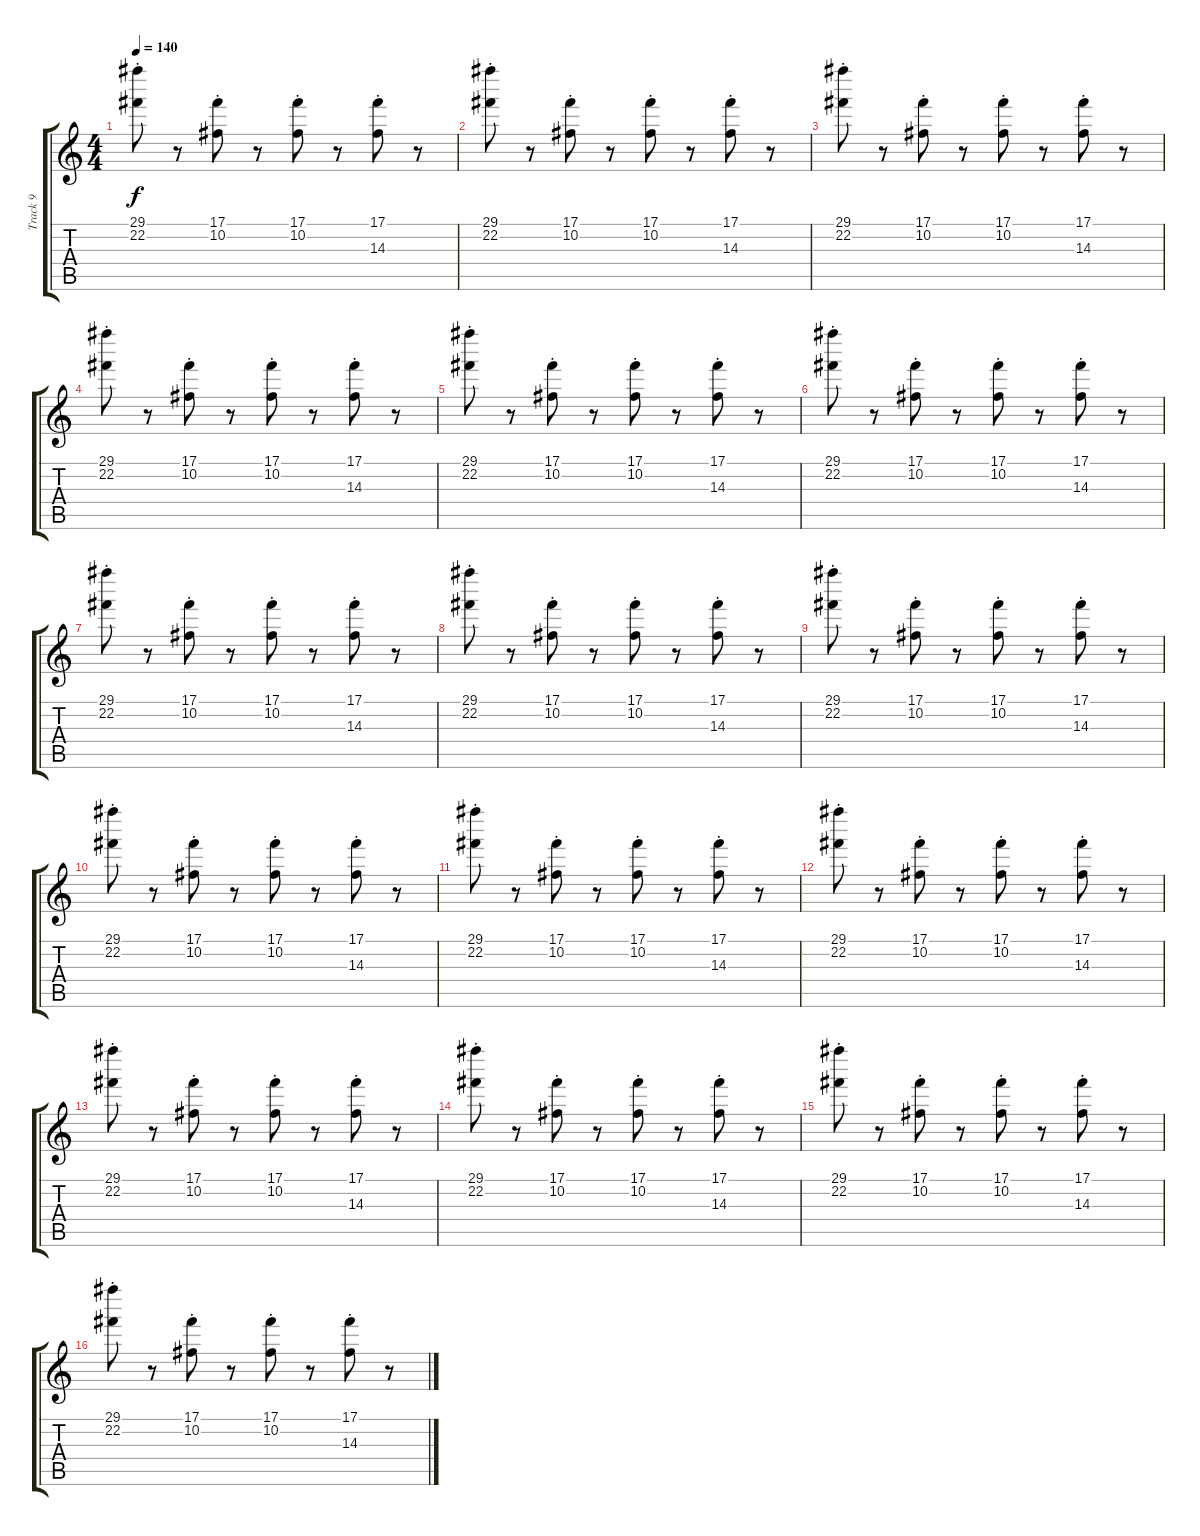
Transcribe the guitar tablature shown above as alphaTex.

\track ("Track 9" "Track 9") {mute instrument electricbassfinger}
\staff {score tabs}
\tuning (Db4 Ab3 E3 B2 Gb2 B1) {hide}
\ts (4 4)
\tempo 140
\clef g2
\ks c
(29.1{st} 22.2{st}).8{dy f} r.8 (17.1{st} 10.2{st}).8 r.8 (17.1{st} 10.2{st}).8 r.8 (17.1{st} 14.3{st}).8 r.8 |
(29.1{st} 22.2{st}).8 r.8 (17.1{st} 10.2{st}).8 r.8 (17.1{st} 10.2{st}).8 r.8 (17.1{st} 14.3{st}).8 r.8 |
(29.1{st} 22.2{st}).8 r.8 (17.1{st} 10.2{st}).8 r.8 (17.1{st} 10.2{st}).8 r.8 (17.1{st} 14.3{st}).8 r.8 |
(29.1{st} 22.2{st}).8 r.8 (17.1{st} 10.2{st}).8 r.8 (17.1{st} 10.2{st}).8 r.8 (17.1{st} 14.3{st}).8 r.8 |
(29.1{st} 22.2{st}).8 r.8 (17.1{st} 10.2{st}).8 r.8 (17.1{st} 10.2{st}).8 r.8 (17.1{st} 14.3{st}).8 r.8 |
(29.1{st} 22.2{st}).8 r.8 (17.1{st} 10.2{st}).8 r.8 (17.1{st} 10.2{st}).8 r.8 (17.1{st} 14.3{st}).8 r.8 |
(29.1{st} 22.2{st}).8 r.8 (17.1{st} 10.2{st}).8 r.8 (17.1{st} 10.2{st}).8 r.8 (17.1{st} 14.3{st}).8 r.8 |
(29.1{st} 22.2{st}).8 r.8 (17.1{st} 10.2{st}).8 r.8 (17.1{st} 10.2{st}).8 r.8 (17.1{st} 14.3{st}).8 r.8 |
(29.1{st} 22.2{st}).8 r.8 (17.1{st} 10.2{st}).8 r.8 (17.1{st} 10.2{st}).8 r.8 (17.1{st} 14.3{st}).8 r.8 |
(29.1{st} 22.2{st}).8 r.8 (17.1{st} 10.2{st}).8 r.8 (17.1{st} 10.2{st}).8 r.8 (17.1{st} 14.3{st}).8 r.8 |
(29.1{st} 22.2{st}).8 r.8 (17.1{st} 10.2{st}).8 r.8 (17.1{st} 10.2{st}).8 r.8 (17.1{st} 14.3{st}).8 r.8 |
(29.1{st} 22.2{st}).8 r.8 (17.1{st} 10.2{st}).8 r.8 (17.1{st} 10.2{st}).8 r.8 (17.1{st} 14.3{st}).8 r.8 |
(29.1{st} 22.2{st}).8 r.8 (17.1{st} 10.2{st}).8 r.8 (17.1{st} 10.2{st}).8 r.8 (17.1{st} 14.3{st}).8 r.8 |
(29.1{st} 22.2{st}).8 r.8 (17.1{st} 10.2{st}).8 r.8 (17.1{st} 10.2{st}).8 r.8 (17.1{st} 14.3{st}).8 r.8 |
(29.1{st} 22.2{st}).8 r.8 (17.1{st} 10.2{st}).8 r.8 (17.1{st} 10.2{st}).8 r.8 (17.1{st} 14.3{st}).8 r.8 |
(29.1{st} 22.2{st}).8 r.8 (17.1{st} 10.2{st}).8 r.8 (17.1{st} 10.2{st}).8 r.8 (17.1{st} 14.3{st}).8 r.8
